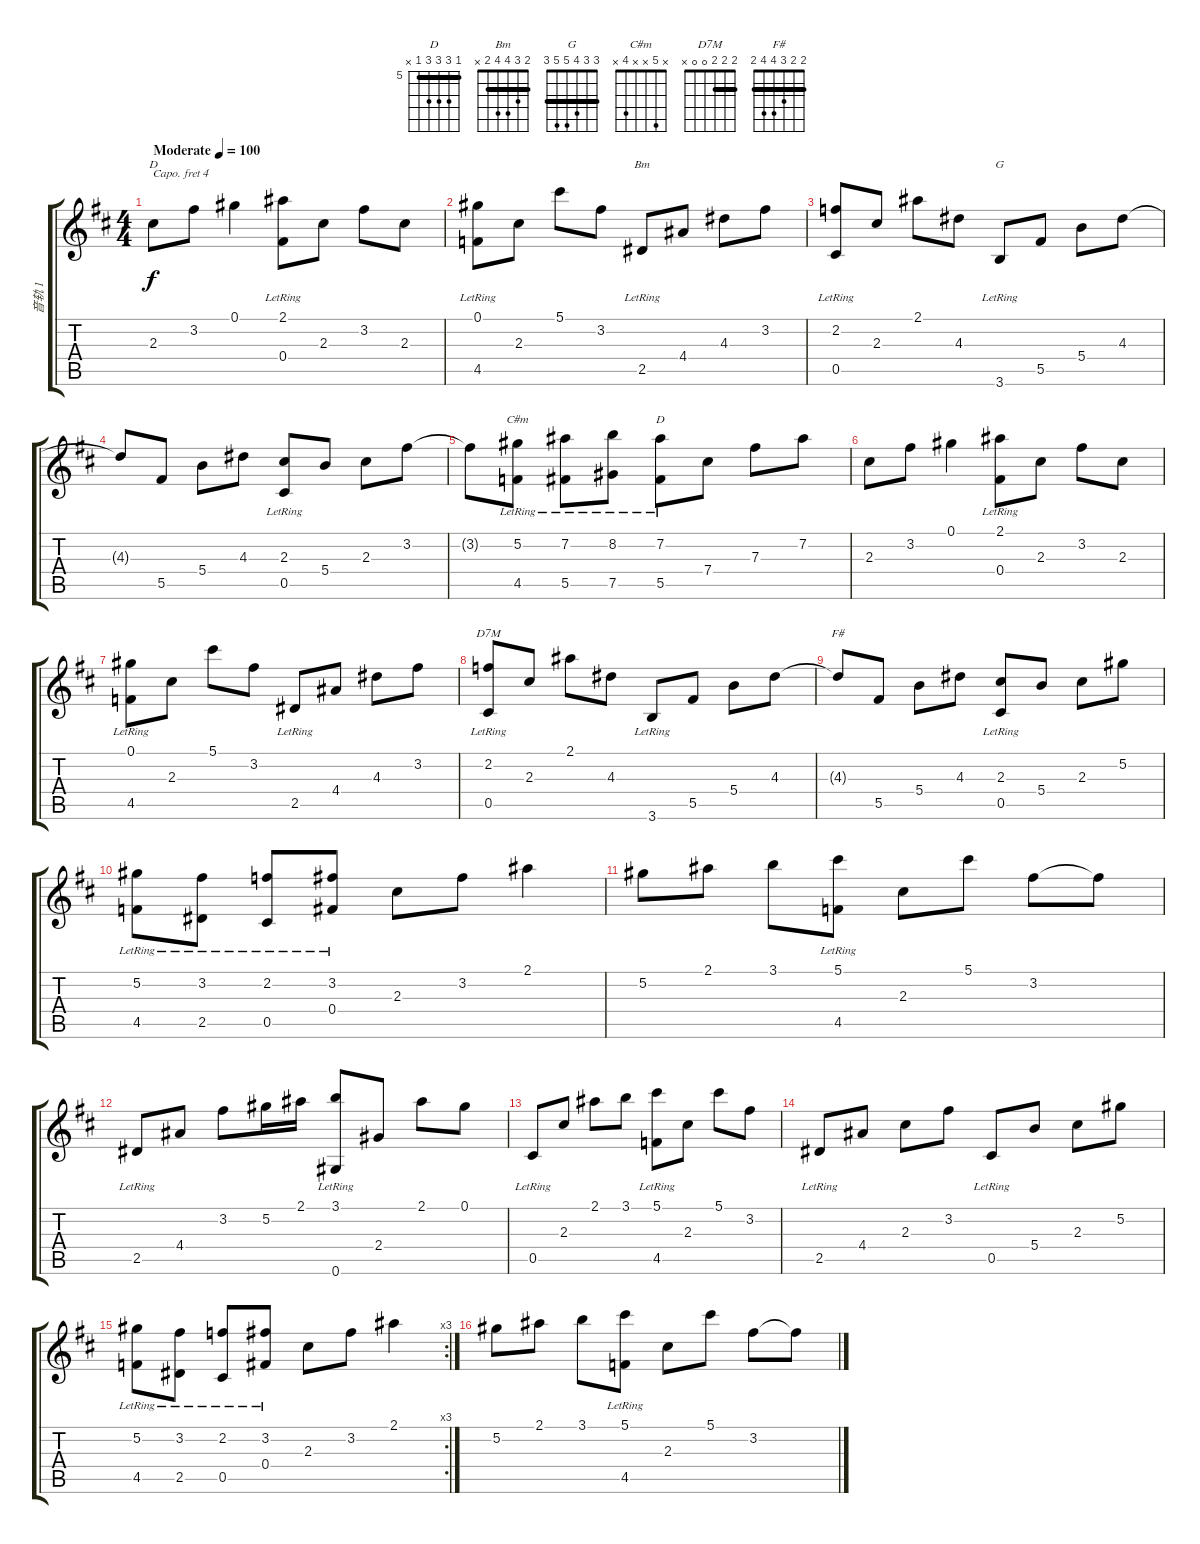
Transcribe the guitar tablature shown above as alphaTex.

\track ("音轨 1" "音轨 1") {instrument acousticguitarnylon}
\staff {score tabs}
\capo 4
\tuning (E4 B3 G3 D3 A2 E2) {hide}
\chord ("D" 2 3 2 0 x x) {barre 2}
\chord ("Bm" 2 3 4 4 2 x) {barre 2}
\chord ("G" 3 3 4 5 5 3) {barre 3}
\chord ("C#m" x 5 x x 4 x)
\chord ("D" 5 7 7 7 5 x) {firstfret 5 barre 5}
\chord ("D7M" 2 2 2 0 0 x) {barre 2}
\chord ("F#" 2 2 3 4 4 2) {barre 2}
\ts (4 4)
\tempo (100 "Moderate")
\clef g2
\ks d
2.3.8{ch "D" dy f instrument acousticguitarnylon} 3.2.8 0.1.4 (2.1{lr} 0.4{lr}).8 2.3.8 3.2.8 2.3.8 |
(0.1{lr} 4.5{lr}).8 2.3.8 5.1.8 3.2.8 2.5{lr}.8{ch "Bm"} 4.4.8 4.3.8 3.2.8 |
(2.2 0.5{lr}).8 2.3.8 2.1.8 4.3.8 3.6{lr}.8{ch "G"} 5.5.8 5.4.8 4.3.8 |
4.3{t}.8 5.5.8 5.4.8 4.3.8 (2.3 0.5{lr}).8 5.4.8 2.3.8 3.2.8 |
3.2{t}.8 (5.2 4.5{lr}).8{ch "C#m"} (7.2 5.5{lr}).8 (8.2 7.5{lr}).8 (7.2 5.5{lr}).8{ch "D"} 7.4.8 7.3.8 7.2.8 |
2.3.8 3.2.8 0.1.4 (2.1 0.4{lr}).8 2.3.8 3.2.8 2.3.8 |
(0.1 4.5{lr}).8 2.3.8 5.1.8 3.2.8 2.5{lr}.8 4.4.8 4.3.8 3.2.8 |
(2.2 0.5{lr}).8{ch "D7M"} 2.3.8 2.1.8 4.3.8 3.6{lr}.8 5.5.8 5.4.8 4.3.8 |
4.3{t}.8{ch "F#"} 5.5.8 5.4.8 4.3.8 (2.3 0.5{lr}).8 5.4.8 2.3.8 5.2.8 |
(5.2 4.5{lr}).8 (3.2 2.5{lr}).8 (2.2 0.5{lr}).8 (3.2 0.4{lr}).8 2.3.8 3.2.8 2.1.4 |
5.2.8 2.1.8 3.1.8 (5.1 4.5{lr}).8 2.3.8 5.1.8 3.2.8 3.2{t}.8 |
2.5{lr}.8 4.4.8 3.2.8 5.2.16 2.1.16 (3.1 0.6{lr}).8 2.4.8 2.1.8 0.1.8 |
0.5{lr}.8 2.3.8 2.1.8 3.1.8 (5.1 4.5{lr}).8 2.3.8 5.1.8 3.2.8 |
2.5{lr}.8 4.4.8 2.3.8 3.2.8 0.5{lr}.8 5.4.8 2.3.8 5.2.8 |
\rc 3
(5.2 4.5{lr}).8 (3.2 2.5{lr}).8 (2.2 0.5{lr}).8 (3.2 0.4{lr}).8 2.3.8 3.2.8 2.1.4 |
5.2.8 2.1.8 3.1.8 (5.1 4.5{lr}).8 2.3.8 5.1.8 3.2.8 3.2{t}.8
